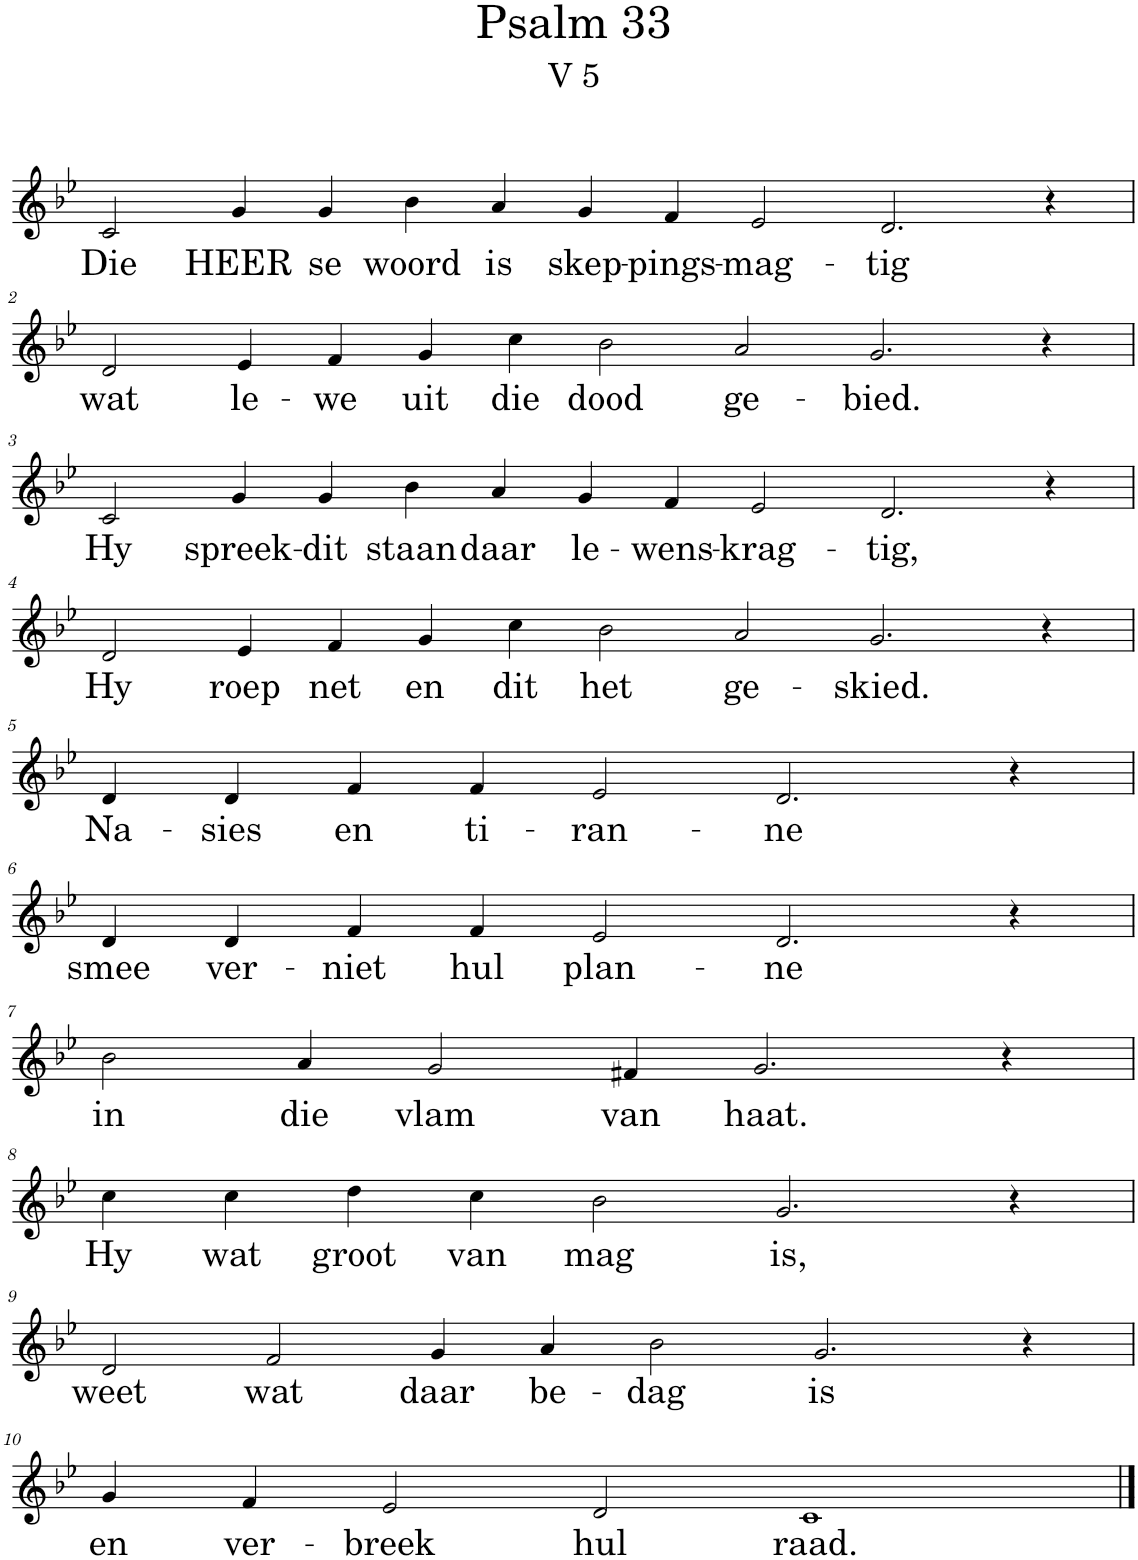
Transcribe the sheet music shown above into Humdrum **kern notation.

**kern	**text
*part1	*part1
*staff1	*staff1
*I"Pipe Organ	*
*I'Org.	*
*clefG2	*
*k[b-e-]	*
*M14/4	*
=1	=1
!	!LO:LY:b
2c/	Die
!	!LO:LY:b
4g/	HEER
!	!LO:LY:b
4g/	se
!	!LO:LY:b
4b-\	woord
!	!LO:LY:b
4a/	is
!	!LO:LY:b
4g/	skep-
!	!LO:LY:b
4f/	-pings-
!	!LO:LY:b
2e-/	-mag-
!	!LO:LY:b
2.d/	-tig
4r	.
!!LO:LB:g=z
=2	=2
!	!LO:LY:b
2d/	wat
!	!LO:LY:b
4e-/	le-
!	!LO:LY:b
4f/	-we
!	!LO:LY:b
4g/	uit
!	!LO:LY:b
4cc\	die
!	!LO:LY:b
2b-\	dood
!	!LO:LY:b
2a/	ge-
!	!LO:LY:b
2.g/	-bied.
4r	.
!!LO:LB:g=z
=3	=3
!	!LO:LY:b
2c/	Hy
!	!LO:LY:b
4g/	spreek-
!	!LO:LY:b
4g/	-dit
!	!LO:LY:b
4b-\	staan
!	!LO:LY:b
4a/	daar
!	!LO:LY:b
4g/	le-
!	!LO:LY:b
4f/	-wens-
!	!LO:LY:b
2e-/	-krag-
!	!LO:LY:b
2.d/	-tig,
4r	.
!!LO:LB:g=z
=4	=4
!	!LO:LY:b
2d/	Hy
!	!LO:LY:b
4e-/	roep
!	!LO:LY:b
4f/	net
!	!LO:LY:b
4g/	en
!	!LO:LY:b
4cc\	dit
!	!LO:LY:b
2b-\	het
!	!LO:LY:b
2a/	ge-
!	!LO:LY:b
2.g/	-skied.
4r	.
!!LO:LB:g=z
=5	=5
*M10/4	*
!	!LO:LY:b
4d/	Na-
!	!LO:LY:b
4d/	-sies
!	!LO:LY:b
4f/	en
!	!LO:LY:b
4f/	ti-
!	!LO:LY:b
2e-/	-ran-
!	!LO:LY:b
2.d/	-ne
4r	.
!!LO:LB:g=z
=6	=6
!	!LO:LY:b
4d/	smee
!	!LO:LY:b
4d/	ver-
!	!LO:LY:b
4f/	-niet
!	!LO:LY:b
4f/	hul
!	!LO:LY:b
2e-/	plan-
!	!LO:LY:b
2.d/	-ne
4r	.
!!LO:LB:g=z
=7	=7
!	!LO:LY:b
2b-\	in
!	!LO:LY:b
4a/	die
!	!LO:LY:b
2g/	vlam
!	!LO:LY:b
4f#X/	van
!	!LO:LY:b
2.g/	haat.
4r	.
!!LO:LB:g=z
=8	=8
!	!LO:LY:b
4cc\	Hy
!	!LO:LY:b
4cc\	wat
!	!LO:LY:b
4dd\	groot
!	!LO:LY:b
4cc\	van
!	!LO:LY:b
2b-\	mag
!	!LO:LY:b
2.g/	is,
4r	.
!!LO:LB:g=z
=9	=9
*M12/4	*
!	!LO:LY:b
2d/	weet
!	!LO:LY:b
2f/	wat
!	!LO:LY:b
4g/	daar
!	!LO:LY:b
4a/	be-
!	!LO:LY:b
2b-\	-dag
!	!LO:LY:b
2.g/	is
4r	.
!!LO:LB:g=z
=10	=10
*M10/4	*
!	!LO:LY:b
4g/	en
!	!LO:LY:b
4f/	ver-
!	!LO:LY:b
2e-/	-breek
!	!LO:LY:b
2d/	hul
!	!LO:LY:b
1c	raad.
==	==
*-	*-
